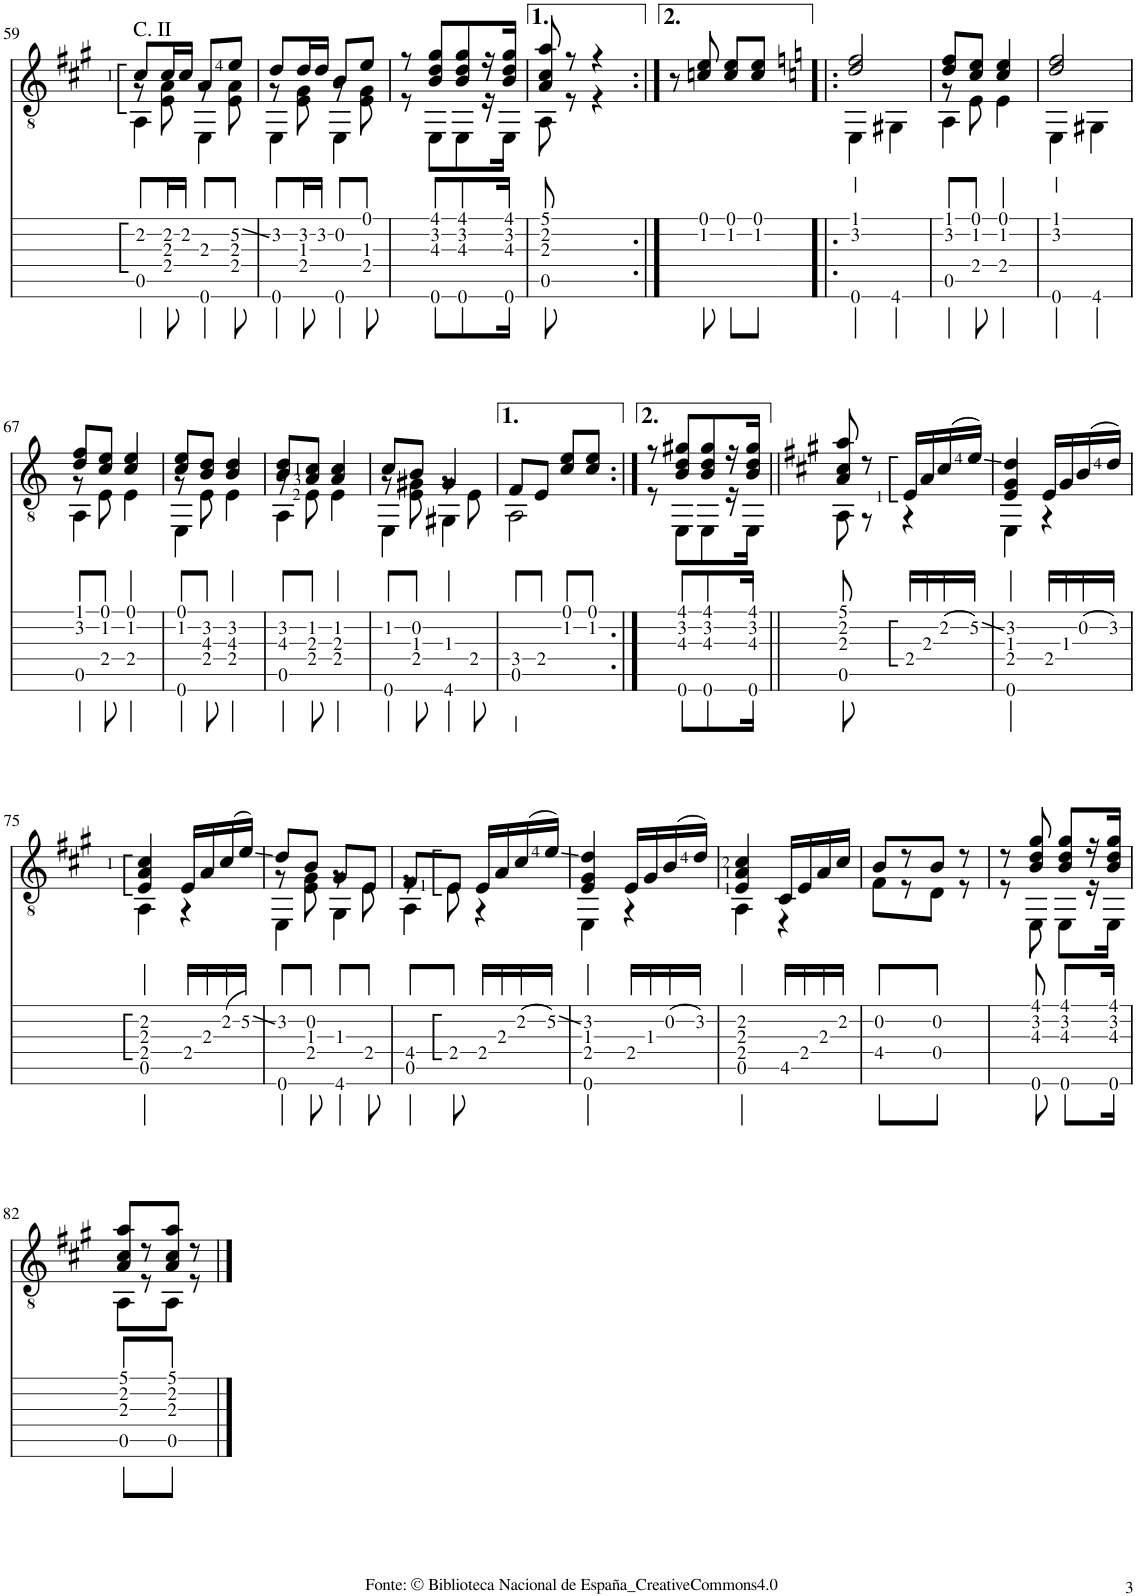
**kern	**kern
*part2	*part1
*staff2	*staff1
*I"Chitarra classica (Intavolatura)	*I"Guitar
!!LO:PB:g=z
*	*clefGv2
*k[f#c#g#]	*k[f#c#g#]
*M2/4	*M2/4
=59	=59
*^	*^
*	*^	*	*^
!	!	!	!LO:TX:a:t=C. II	!	!
8c#/L	8r	4AA\	8c#/L	8r	4AA\
16c#/L	8E\ 8A\	.	16c#/L	8E\ 8A\	.
16c#/JJ	.	.	16c#/JJ	.	.
8A/L	8r	4EE\	8A/L	8r	4EE\
8e/J	8E\ 8A\	.	8e/J	8E\ 8A\	.
=60	=60	=60	=60	=60	=60
8d/L	8r	4EE\	8d/L	8r	4EE\
16d/L	8E\ 8G#\	.	16d/L	8E\ 8G#\	.
16d/JJ	.	.	16d/JJ	.	.
8B/L	8r	4EE\	8B/L	8r	4EE\
8e/J	8E\ 8G#\	.	8e/J	8E\ 8G#\	.
*	*v	*v	*	*	*
*	*	*	*v	*v
=61	=61	=61	=61
8r	8r	8r	8r
8B/ 8d/ 8g#/L	8EE\L	8B/ 8d/ 8g#/L	8EE\L
8B/ 8d/ 8g#/	8EE\	8B/ 8d/ 8g#/	8EE\
16r	16r	16r	16r
16B/ 16d/ 16g#/JJ	16EE\JJ	16B/ 16d/ 16g#/JJ	16EE\JJ
=62	=62	=62	=62
8A/ 8c#/ 8a/	8AA\	8A/ 8c#/ 8a/	8AA\
8r	8r	8r	8r
4r	4r	4r	4r
*v	*v	*	*
*	*v	*v
=63:|!	=63:|!
8r	8r
8cn\ 8e\	8cn/ 8e/
8c\ 8e\L	8c/ 8e/L
8c\ 8e\J	8c/ 8e/J
=64!|:	=64!|:
*k[]	*k[]
*^	*^
2d/ 2f/	4EE\	2d/ 2f/	4EE\
.	4GG#X\	.	4GG#X\
=65	=65	=65	=65
*	*^	*	*^
8d/ 8f/L	8r	4AA\	8d/ 8f/L	8r	4AA\
8c/ 8e/J	8E\	.	8c/ 8e/J	8E\	.
4c/ 4e/	4E\	4ryy	4c/ 4e/	4E\	4ryy
*	*v	*v	*	*	*
*	*	*	*v	*v
=66	=66	=66	=66
2d/ 2f/	4EE\	2d/ 2f/	4EE\
.	4GG#X\	.	4GG#X\
!!LO:LB:g=z
=67	=67	=67	=67
*	*^	*	*^
8d/ 8f/L	8r	4AA\	8d/ 8f/L	8r	4AA\
8c/ 8e/J	8E\	.	8c/ 8e/J	8E\	.
4c/ 4e/	4E\	4ryy	4c/ 4e/	4E\	4ryy
=68	=68	=68	=68	=68	=68
8c/ 8e/L	8r	4EE\	8c/ 8e/L	8r	4EE\
8B/ 8d/J	8E\	.	8B/ 8d/J	8E\	.
4B/ 4d/	4E\	4ryy	4B/ 4d/	4E\	4ryy
=69	=69	=69	=69	=69	=69
8B/ 8d/L	8r	4AA\	8B/ 8d/L	8r	4AA\
8A/ 8c/J	8E\	.	8A/ 8c/J	8E\	.
4A/ 4c/	4E\	4ryy	4A/ 4c/	4E\	4ryy
=70	=70	=70	=70	=70	=70
8c/L	8r	4EE\	8c/L	8r	4EE\
8B/J	8E\ 8G#X\	.	8B/J	8E\ 8G#X\	.
4G#/	8r	4GG#X\	4G#/	8r	4GG#X\
.	8E\	.	.	8E\	.
*	*v	*v	*	*	*
*	*	*	*v	*v
=71	=71	=71	=71
8F/L	2AA\	8F/L	2AA\
8E/J	.	8E/J	.
8c/ 8e/L	.	8c/ 8e/L	.
8c/ 8e/J	.	8c/ 8e/J	.
=72:|!	=72:|!	=72:|!	=72:|!
8r	8r	8r	8r
8B/ 8d/ 8g#X/L	8EE\L	8B/ 8d/ 8g#X/L	8EE\L
8B/ 8d/ 8g#/	8EE\	8B/ 8d/ 8g#/	8EE\
16r	16r	16r	16r
16B/ 16d/ 16g#/JJ	16EE\JJ	16B/ 16d/ 16g#/JJ	16EE\JJ
=73||	=73||	=73||	=73||
*k[f#c#g#]	*	*k[f#c#g#]	*
8A/ 8c#/ 8a/	8AA\	8A/ 8c#/ 8a/	8AA\
8r	8r	8r	8r
16E/LL	4r	16E/LL	4r
16A/	.	16A/	.
(16c#/	.	(16c#/	.
16e/JJ)	.	16e/JJ)	.
=74	=74	=74	=74
4E/ 4G#/ 4d/	4EE\	4E/ 4G#/ 4d/	4EE\
16E/LL	4r	16E/LL	4r
16G#/	.	16G#/	.
(16B/	.	(16B/	.
16d/JJ)	.	16d/JJ)	.
!!LO:LB:g=z	!!
=75	=75	=75	=75
4E/ 4A/ 4c#/	4AA\	4E/ 4A/ 4c#/	4AA\
16E/LL	4r	16E/LL	4r
16A/	.	16A/	.
(16c#/	.	(16c#/	.
16e/JJ)	.	16e/JJ)	.
=76	=76	=76	=76
*	*^	*	*^
8d/L	8r	4EE\	8d/L	8r	4EE\
8B/J	8E\ 8G#\	.	8B/J	8E\ 8G#\	.
8G#/L	8r	4GG#\	8G#/L	8r	4GG#\
8E/J	8E\	.	8E/J	8E\	.
=77	=77	=77	=77	=77	=77
8F#/L	8r	4AA\	8F#/L	8r	4AA\
8E/J	8E\	.	8E/J	8E\	.
16E/LL	4r	4ryy	16E/LL	4r	4ryy
16A/	.	.	16A/	.	.
(16c#/	.	.	(16c#/	.	.
16e/JJ)	.	.	16e/JJ)	.	.
*	*v	*v	*	*	*
*	*	*	*v	*v
=78	=78	=78	=78
4E/ 4G#/ 4d/	4EE\	4E/ 4G#/ 4d/	4EE\
16E/LL	4r	16E/LL	4r
16G#/	.	16G#/	.
(16B/	.	(16B/	.
16d/JJ)	.	16d/JJ)	.
=79	=79	=79	=79
4E/ 4A/ 4c#/	4AA\	4E/ 4A/ 4c#/	4AA\
16C#/LL	4r	16C#/LL	4r
16E/	.	16E/	.
16A/	.	16A/	.
16c#/JJ	.	16c#/JJ	.
=80	=80	=80	=80
8B/L	8F#\L	8B/L	8F#\L
8r	8r	8r	8r
8B/J	8D\J	8B/J	8D\J
8r	8r	8r	8r
=81	=81	=81	=81
8r	8r	8r	8r
8B/ 8d/ 8g#/	8EE\	8B/ 8d/ 8g#/	8EE\
8B/ 8d/ 8g#/L	8EE\L	8B/ 8d/ 8g#/L	8EE\L
16r	16r	16r	16r
16B/ 16d/ 16g#/JJ	16EE\JJ	16B/ 16d/ 16g#/JJ	16EE\JJ
!!LO:LB:g=z	!!
=82	=82	=82	=82
8A/ 8c#/ 8a/L	8AA\L	8A/ 8c#/ 8a/L	8AA\L
8r	8r	8r	8r
8A/ 8c#/ 8a/J	8AA\J	8A/ 8c#/ 8a/J	8AA\J
8r	8r	8r	8r
*v	*v	*	*
*	*v	*v
==	==
*-	*-
